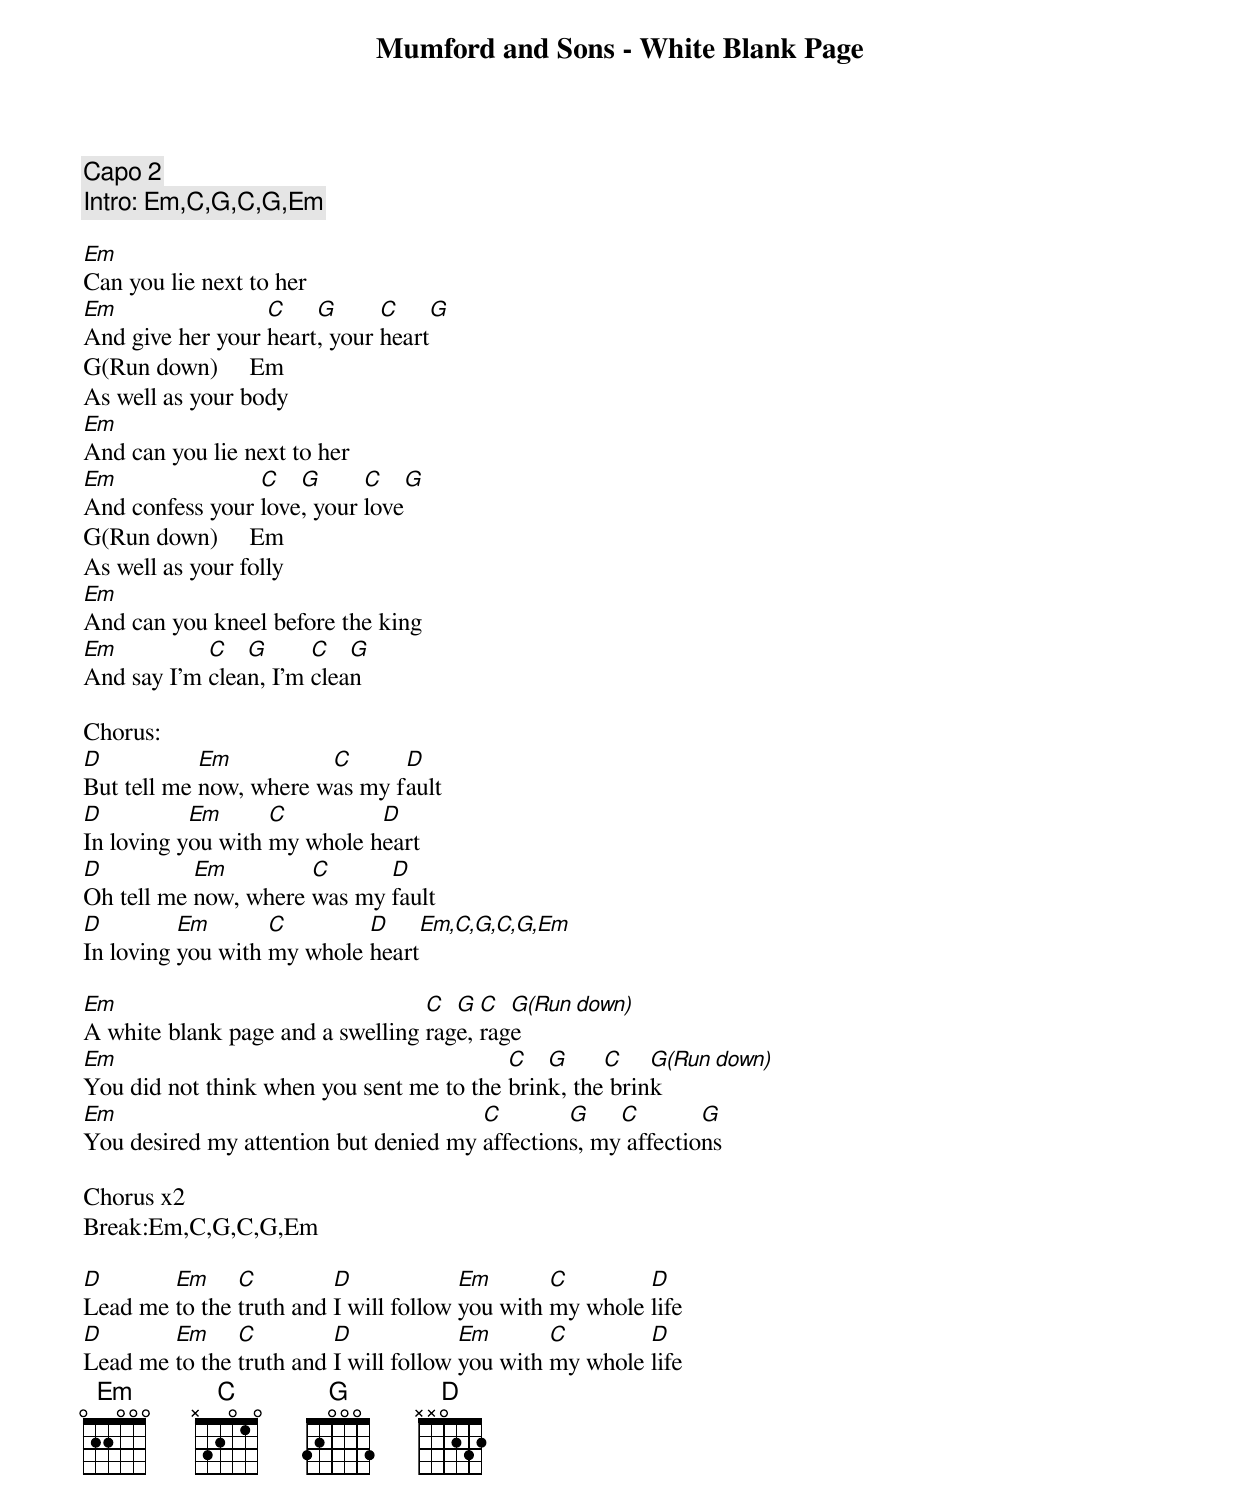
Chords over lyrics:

Mumford and Sons - White Blank Page

Capo 2
Intro: Em,C,G,C,G,Em

Em
Can you lie next to her
Em                C    G      C    G
And give her your heart, your heart
G(Run down)     Em
As well as your body
Em
And can you lie next to her
Em               C   G      C   G
And confess your love, your love
G(Run down)     Em
As well as your folly
Em
And can you kneel before the king
Em          C   G      C   G
And say I’m clean, I’m clean

Chorus:
D           Em          C      D
But tell me now, where was my fault
D          Em      C         D
In loving you with my whole heart
D          Em         C      D
Oh tell me now, where was my fault
D         Em       C        D     Em,C,G,C,G,Em
In loving you with my whole heart

Em                                C  G  C  G(Run down)
A white blank page and a swelling rage, rage
Em                                        C   G     C    G(Run down)
You did not think when you sent me to the brink, the brink
Em                                     C        G    C        G
You desired my attention but denied my affections, my affections

Chorus x2
Break:Em,C,G,C,G,Em

D       Em     C         D             Em       C        D
Lead me to the truth and I will follow you with my whole life
D       Em     C         D             Em       C        D
Lead me to the truth and I will follow you with my whole life
